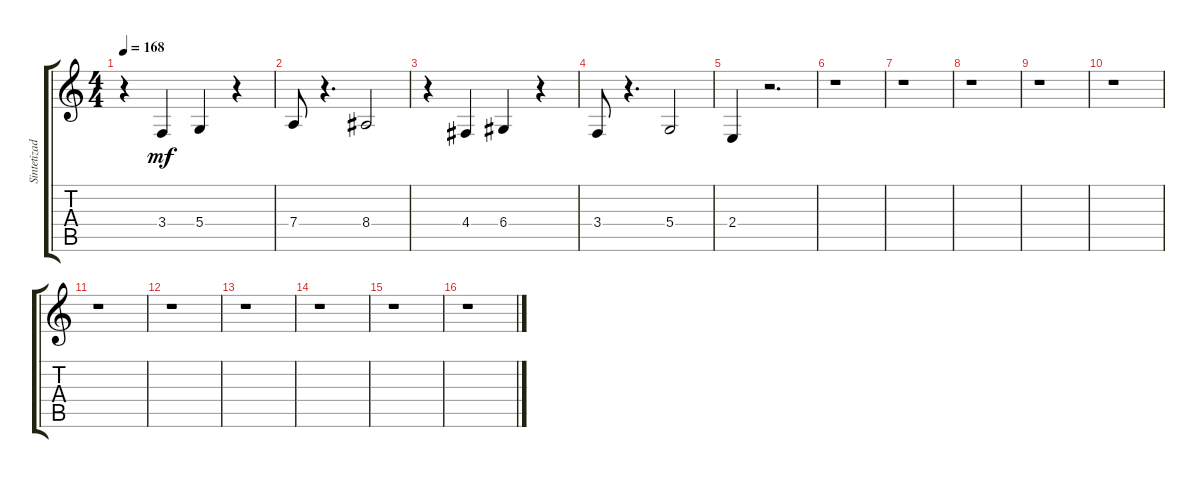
\track ("Sintetizador" "Sintetizad") {instrument dulcimer}
\staff {score tabs}
\tuning (E4 B3 G3 D3 A2 E2) {hide}
\ts (4 4)
\tempo 168
\clef g2
\ks c
r.4{dy mf} 3.4.4 5.4.4 r.4 |
7.4.8 r.4{d} 8.4.2 |
r.4 4.4.4 6.4.4 r.4 |
3.4.8 r.4{d} 5.4.2 |
2.4.4 r.2{d} |
r.1 |
r.1 |
r.1 |
r.1 |
r.1 |
r.1 |
r.1 |
r.1 |
r.1 |
r.1 |
r.1
